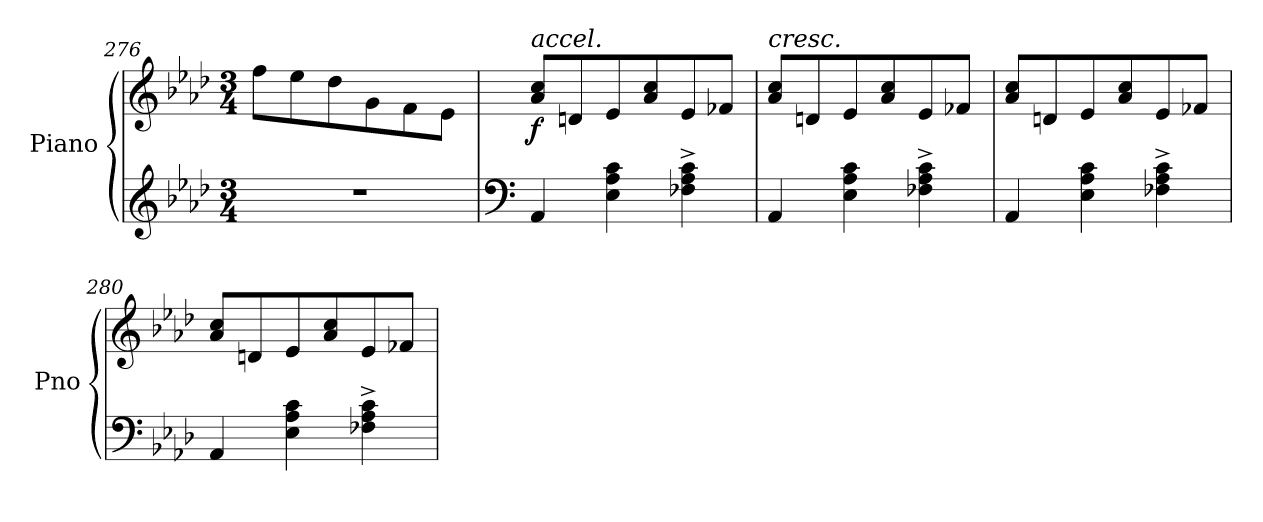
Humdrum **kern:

**kern	**kern	**dynam
*part1	*part1	*part1
*staff2	*staff1	*staff1/2
*I"Piano	*	*
*I'Pno	*	*
*clefG2	*clefG2	*
*k[b-e-a-d-]	*k[b-e-a-d-]	*
*M3/4	*M3/4	*
=276	=276	=276
2.r	8ff\L	.
.	8ee-\	.
.	8dd-\	.
.	8g\	.
.	8f\	.
.	8e-\J	.
=277	=277	=277
*clefF4	*	*
*	*MM285	*
!	!LO:TX:a:i:t=accel.	!
!	!	!LO:DY:b
4AA-/	8a-/ 8cc/L	f
.	8dn/	.
4E-\ 4A-\ 4c\	8e-/	.
.	8a-/ 8cc/	.
4F-X\^ 4A-\^ 4c\^	8e-/	.
.	8f-X/J	.
=278	=278	=278
*	*MM288	*
!	!LO:TX:a:i:t=cresc.	!
4AA-/	8a-/ 8cc/L	.
.	8dn/	.
4E-\ 4A-\ 4c\	8e-/	.
.	8a-/ 8cc/	.
4F-X\^ 4A-\^ 4c\^	8e-/	.
.	8f-X/J	.
=279	=279	=279
*	*MM291	*
4AA-/	8a-/ 8cc/L	.
.	8dn/	.
4E-\ 4A-\ 4c\	8e-/	.
.	8a-/ 8cc/	.
4F-X\^ 4A-\^ 4c\^	8e-/	.
.	8f-X/J	.
!!LO:LB:g=z
=280	=280	=280
*	*MM294	*
4AA-/	8a-/ 8cc/L	.
.	8dn/	.
4E-\ 4A-\ 4c\	8e-/	.
.	8a-/ 8cc/	.
4F-X\^ 4A-\^ 4c\^	8e-/	.
.	8f-X/J	.
=	=	=
*-	*-	*-
